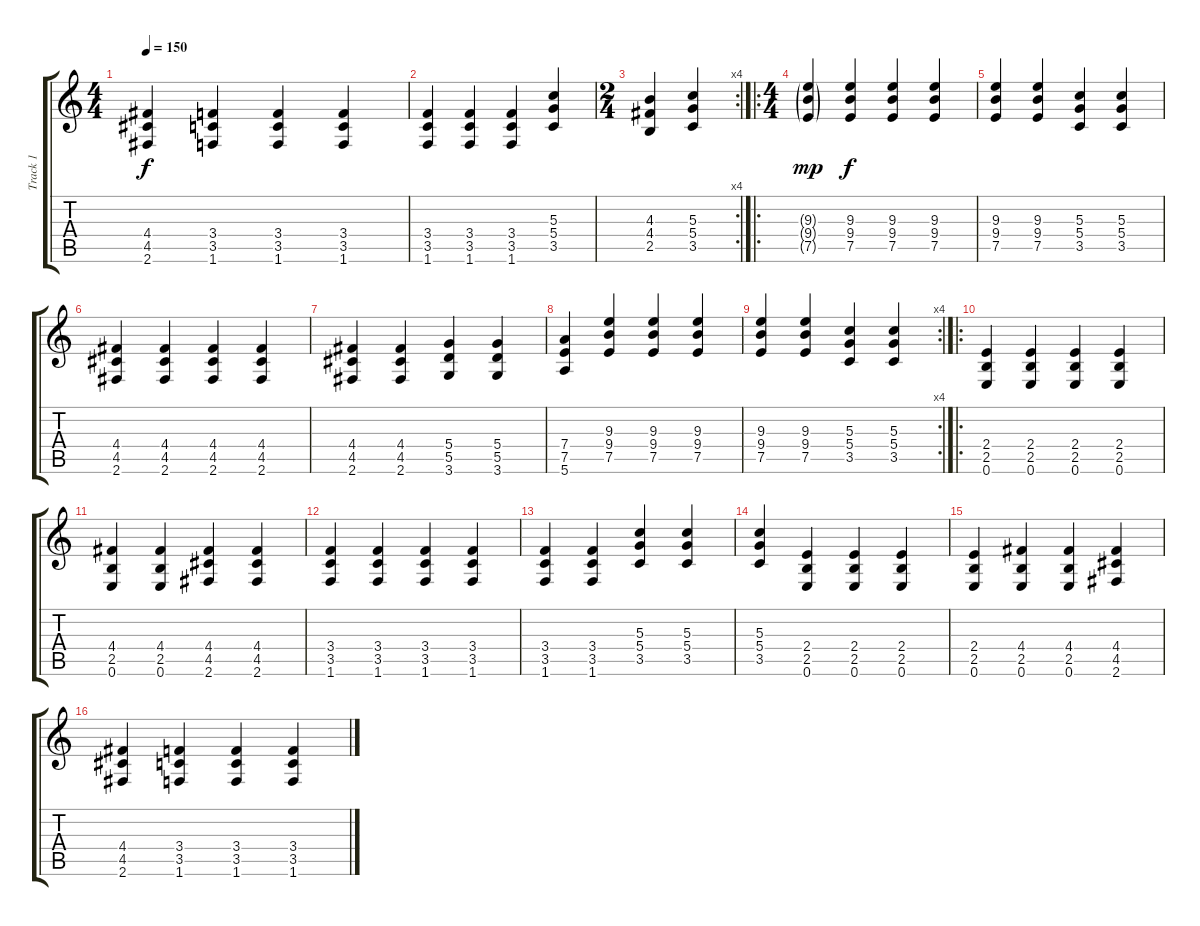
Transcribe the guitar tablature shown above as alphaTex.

\track ("Track 1" "Track 1") {instrument distortionguitar}
\staff {score tabs}
\tuning (E4 B3 G3 D3 A2 E2) {hide}
\ts (4 4)
\tempo 150
\clef g2
\ks c
(4.4 4.5 2.6).4{dy f} (3.4 3.5 1.6).4 (3.4 3.5 1.6).4 (3.4 3.5 1.6).4 |
(3.4 3.5 1.6).4 (3.4 3.5 1.6).4 (3.4 3.5 1.6).4 (5.3 5.4 3.5).4 |
\rc 4
\ts (2 4)
(4.3 4.4 2.5).4 (5.3 5.4 3.5).4 |
\ro
\ts (4 4)
(9.3{g} 9.4{g} 7.5{g}).4{dy mp} (9.3 9.4 7.5).4{dy f} (9.3 9.4 7.5).4 (9.3 9.4 7.5).4 |
(9.3 9.4 7.5).4 (9.3 9.4 7.5).4 (5.3 5.4 3.5).4 (5.3 5.4 3.5).4 |
(4.4 4.5 2.6).4 (4.4 4.5 2.6).4 (4.4 4.5 2.6).4 (4.4 4.5 2.6).4 |
(4.4 4.5 2.6).4 (4.4 4.5 2.6).4 (5.4 5.5 3.6).4 (5.4 5.5 3.6).4 |
(7.4 7.5 5.6).4 (9.3 9.4 7.5).4 (9.3 9.4 7.5).4 (9.3 9.4 7.5).4 |
\rc 4
(9.3 9.4 7.5).4 (9.3 9.4 7.5).4 (5.3 5.4 3.5).4 (5.3 5.4 3.5).4 |
\ro
(2.4 2.5 0.6).4 (2.4 2.5 0.6).4 (2.4 2.5 0.6).4 (2.4 2.5 0.6).4 |
(4.4 2.5 0.6).4 (4.4 2.5 0.6).4 (4.4 4.5 2.6).4 (4.4 4.5 2.6).4 |
(3.4 3.5 1.6).4 (3.4 3.5 1.6).4 (3.4 3.5 1.6).4 (3.4 3.5 1.6).4 |
(3.4 3.5 1.6).4 (3.4 3.5 1.6).4 (5.3 5.4 3.5).4 (5.3 5.4 3.5).4 |
(5.3 5.4 3.5).4 (2.4 2.5 0.6).4 (2.4 2.5 0.6).4 (2.4 2.5 0.6).4 |
(2.4 2.5 0.6).4 (4.4 2.5 0.6).4 (4.4 2.5 0.6).4 (4.4 4.5 2.6).4 |
(4.4 4.5 2.6).4 (3.4 3.5 1.6).4 (3.4 3.5 1.6).4 (3.4 3.5 1.6).4
